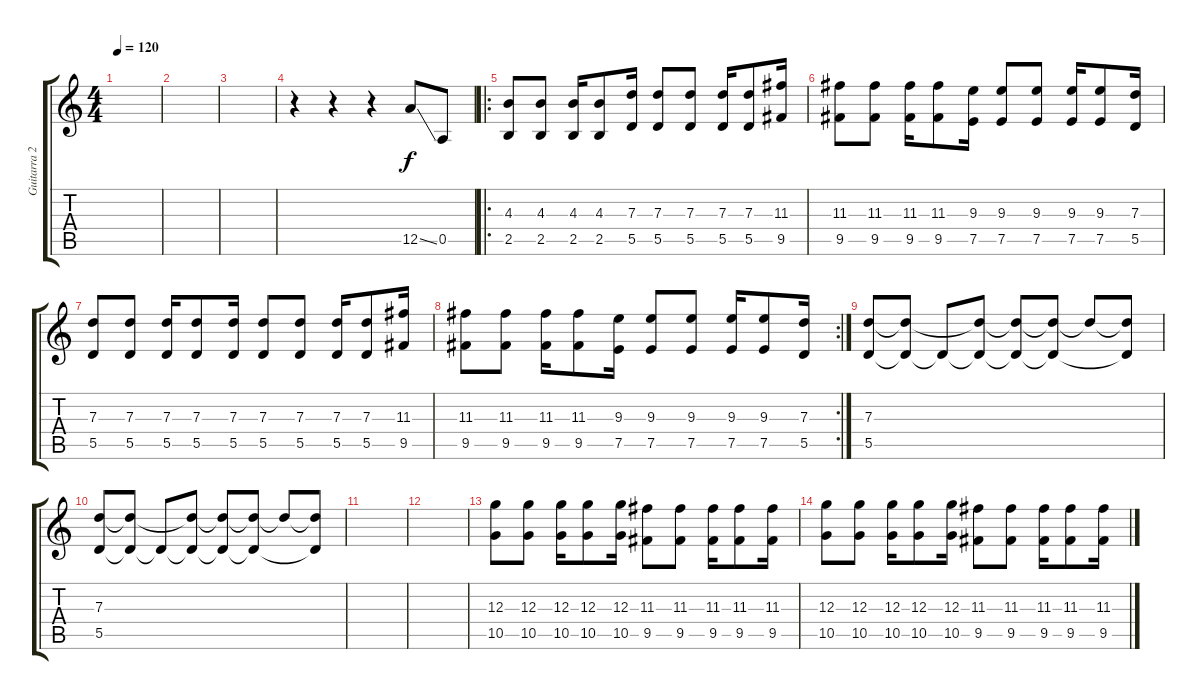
\track ("Guitarra 2" "Guitarra 2") {instrument overdrivenguitar}
\staff {score tabs}
\tuning (E4 B3 G3 D3 A2 E2) {hide}
\ts (4 4)
\tempo 120
\clef g2
\ks c
|
|
|
r.4 r.4 r.4 12.5{ss}.8 0.5.8 |
\ro
(4.3 2.5).8 (4.3 2.5).8 (4.3 2.5).16 (4.3 2.5).8 (7.3 5.5).16 (7.3 5.5).8 (7.3 5.5).8 (7.3 5.5).16 (7.3 5.5).8 (11.3 9.5).16 |
(11.3 9.5).8 (11.3 9.5).8 (11.3 9.5).16 (11.3 9.5).8 (9.3 7.5).16 (9.3 7.5).8 (9.3 7.5).8 (9.3 7.5).16 (9.3 7.5).8 (7.3 5.5).16 |
(7.3 5.5).8 (7.3 5.5).8 (7.3 5.5).16 (7.3 5.5).8 (7.3 5.5).16 (7.3 5.5).8 (7.3 5.5).8 (7.3 5.5).16 (7.3 5.5).8 (11.3 9.5).16 |
\rc 2
(11.3 9.5).8 (11.3 9.5).8 (11.3 9.5).16 (11.3 9.5).8 (9.3 7.5).16 (9.3 7.5).8 (9.3 7.5).8 (9.3 7.5).16 (9.3 7.5).8 (7.3 5.5).16 |
(7.3 5.5).8 (7.3{t} 5.5{t}).8 5.5{t}.8 (7.3{t} 5.5{t}).8 (7.3{t} 5.5{t}).8 (7.3{t} 5.5{t}).8 7.3{t}.8 (7.3{t} 5.5{t}).8 |
(7.3 5.5).8 (7.3{t} 5.5{t}).8 5.5{t}.8 (7.3{t} 5.5{t}).8 (7.3{t} 5.5{t}).8 (7.3{t} 5.5{t}).8 7.3{t}.8 (7.3{t} 5.5{t}).8 |
|
|
(12.3 10.5).8 (12.3 10.5).8 (12.3 10.5).16 (12.3 10.5).8 (12.3 10.5).16 (11.3 9.5).8 (11.3 9.5).8 (11.3 9.5).16 (11.3 9.5).8 (11.3 9.5).16 |
(12.3 10.5).8 (12.3 10.5).8 (12.3 10.5).16 (12.3 10.5).8 (12.3 10.5).16 (11.3 9.5).8 (11.3 9.5).8 (11.3 9.5).16 (11.3 9.5).8 (11.3 9.5).16
